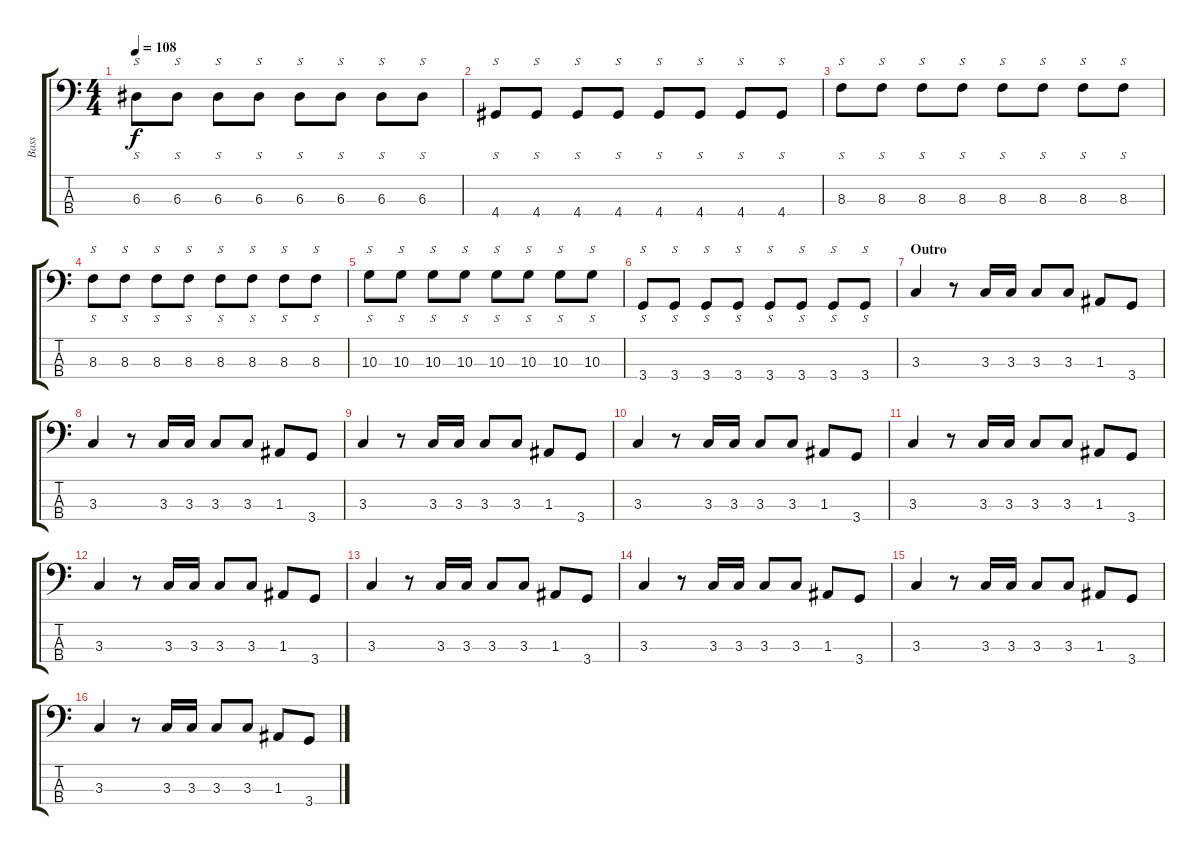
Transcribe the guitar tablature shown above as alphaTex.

\track ("Bass" "Bass") {instrument electricbassfinger}
\staff {score tabs}
\tuning (G2 D2 A1 E1) {hide}
\ts (4 4)
\tempo 108
\clef f4
\ks c
6.3.8{s dy f} 6.3.8{s} 6.3.8{s} 6.3.8{s} 6.3.8{s} 6.3.8{s} 6.3.8{s} 6.3.8{s} |
4.4.8{s} 4.4.8{s} 4.4.8{s} 4.4.8{s} 4.4.8{s} 4.4.8{s} 4.4.8{s} 4.4.8{s} |
8.3.8{s} 8.3.8{s} 8.3.8{s} 8.3.8{s} 8.3.8{s} 8.3.8{s} 8.3.8{s} 8.3.8{s} |
8.3.8{s} 8.3.8{s} 8.3.8{s} 8.3.8{s} 8.3.8{s} 8.3.8{s} 8.3.8{s} 8.3.8{s} |
10.3.8{s} 10.3.8{s} 10.3.8{s} 10.3.8{s} 10.3.8{s} 10.3.8{s} 10.3.8{s} 10.3.8{s} |
3.4.8{s} 3.4.8{s} 3.4.8{s} 3.4.8{s} 3.4.8{s} 3.4.8{s} 3.4.8{s} 3.4.8{s} |
\section ("" "Outro")
3.3.4 r.8 3.3.16 3.3.16 3.3.8 3.3.8 1.3.8 3.4.8 |
3.3.4 r.8 3.3.16 3.3.16 3.3.8 3.3.8 1.3.8 3.4.8 |
3.3.4 r.8 3.3.16 3.3.16 3.3.8 3.3.8 1.3.8 3.4.8 |
3.3.4 r.8 3.3.16 3.3.16 3.3.8 3.3.8 1.3.8 3.4.8 |
3.3.4 r.8 3.3.16 3.3.16 3.3.8 3.3.8 1.3.8 3.4.8 |
3.3.4 r.8 3.3.16 3.3.16 3.3.8 3.3.8 1.3.8 3.4.8 |
3.3.4 r.8 3.3.16 3.3.16 3.3.8 3.3.8 1.3.8 3.4.8 |
3.3.4 r.8 3.3.16 3.3.16 3.3.8 3.3.8 1.3.8 3.4.8 |
3.3.4 r.8 3.3.16 3.3.16 3.3.8 3.3.8 1.3.8 3.4.8 |
3.3.4 r.8 3.3.16 3.3.16 3.3.8 3.3.8 1.3.8 3.4.8
